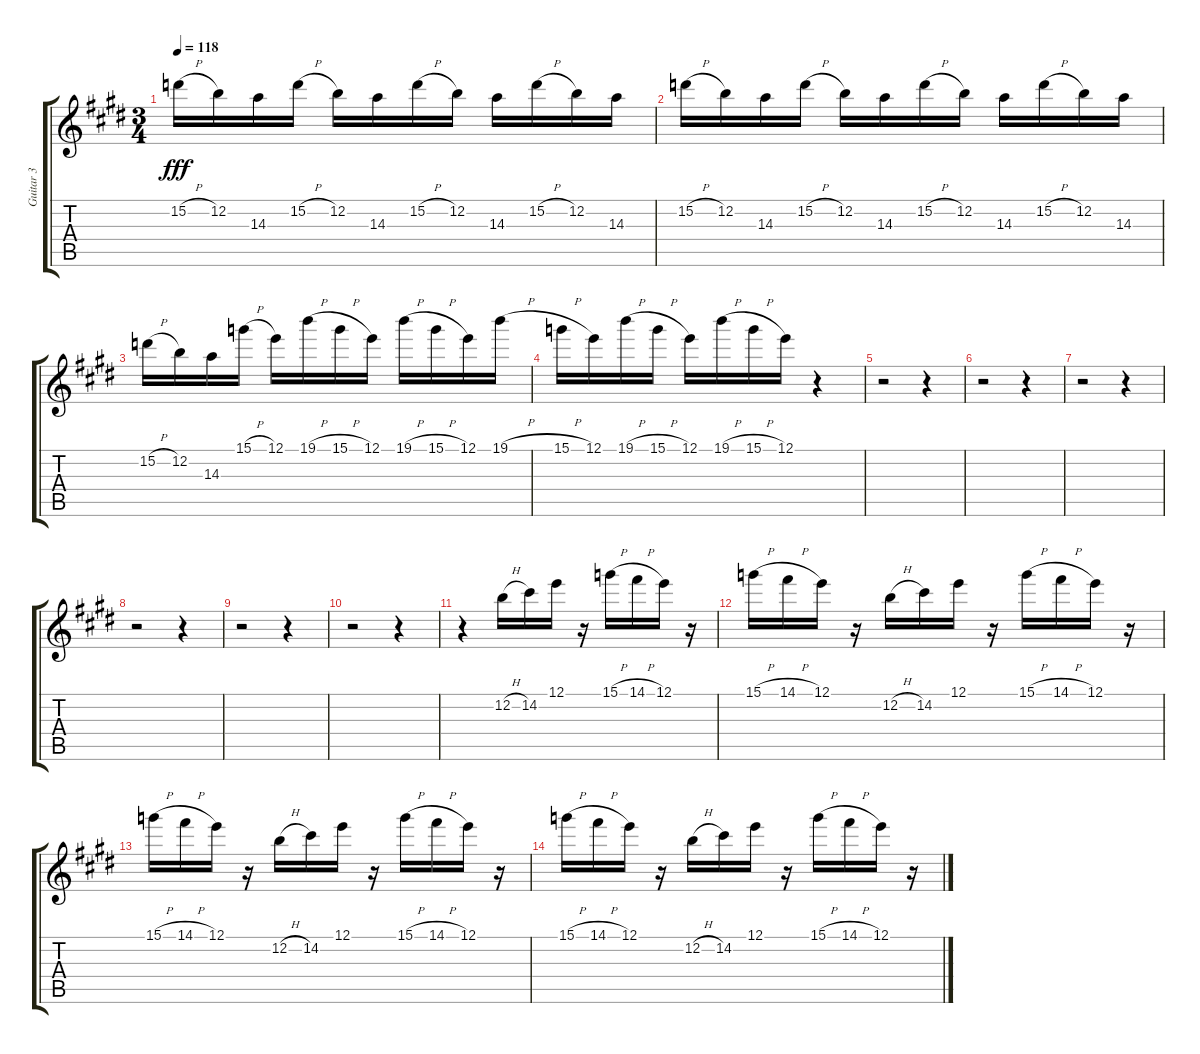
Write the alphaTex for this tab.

\track ("Guitar 3" "Guitar 3") {instrument distortionguitar}
\staff {score tabs}
\tuning (E4 B3 G3 D3 A2 E2) {hide}
\ts (3 4)
\tempo 118
\clef g2
\ks e
15.2{h}.16{dy fff} 12.2.16 14.3.16 15.2{h}.16 12.2.16 14.3.16 15.2{h}.16 12.2.16 14.3.16 15.2{h}.16 12.2.16 14.3.16 |
15.2{h}.16{volume 0} 12.2.16 14.3.16 15.2{h}.16 12.2.16 14.3.16 15.2{h}.16 12.2.16 14.3.16 15.2{h}.16 12.2.16 14.3.16 |
15.2{h}.16 12.2.16 14.3.16 15.1{h}.16 12.1.16 19.1{h}.16 15.1{h}.16 12.1.16 19.1{h}.16 15.1{h}.16 12.1.16 19.1{h}.16 |
15.1{h}.16 12.1.16 19.1{h}.16 15.1{h}.16 12.1.16 19.1{h}.16 15.1{h}.16 12.1.16 r.4 |
r.2 r.4 |
r.2 r.4 |
r.2 r.4 |
r.2 r.4 |
r.2 r.4 |
r.2 r.4 |
r.4{volume 13} 12.2{h}.16 14.2.16 12.1.16 r.16 15.1{h}.16 14.1{h}.16 12.1.16 r.16 |
15.1{h}.16 14.1{h}.16 12.1.16 r.16 12.2{h}.16 14.2.16 12.1.16 r.16 15.1{h}.16 14.1{h}.16 12.1.16 r.16 |
15.1{h}.16 14.1{h}.16 12.1.16 r.16 12.2{h}.16 14.2.16 12.1.16 r.16 15.1{h}.16 14.1{h}.16 12.1.16 r.16 |
15.1{h}.16 14.1{h}.16 12.1.16 r.16 12.2{h}.16 14.2.16 12.1.16 r.16 15.1{h}.16 14.1{h}.16 12.1.16 r.16
